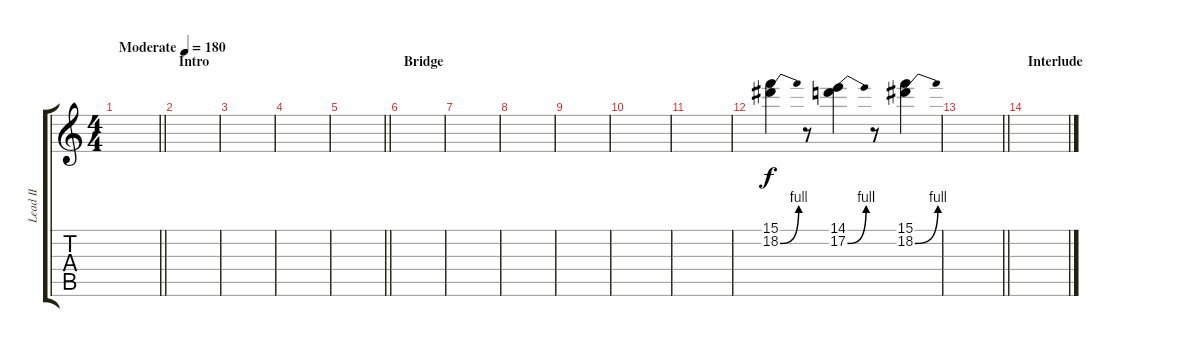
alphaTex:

\track ("Lead II" "Lead II") {instrument overdrivenguitar}
\staff {score tabs}
\tuning (D4 A3 F3 C3 G2 D2) {hide}
\ts (4 4)
\tempo (180 "Moderate")
\clef g2
\barLineRight lightlight
\ks c
|
\section ("" "Intro")
|
|
|
\barLineRight lightlight
|
\section ("" "Bridge")
|
|
|
|
|
|
(15.1 18.2{be (bend 0 0 60 4)}).4 r.8 (14.1 17.2{be (bend 0 0 60 4)}).4 r.8 (15.1 18.2{be (bend 0 0 60 4)}).4 |
\barLineRight lightlight
|
\section ("" "Interlude")
